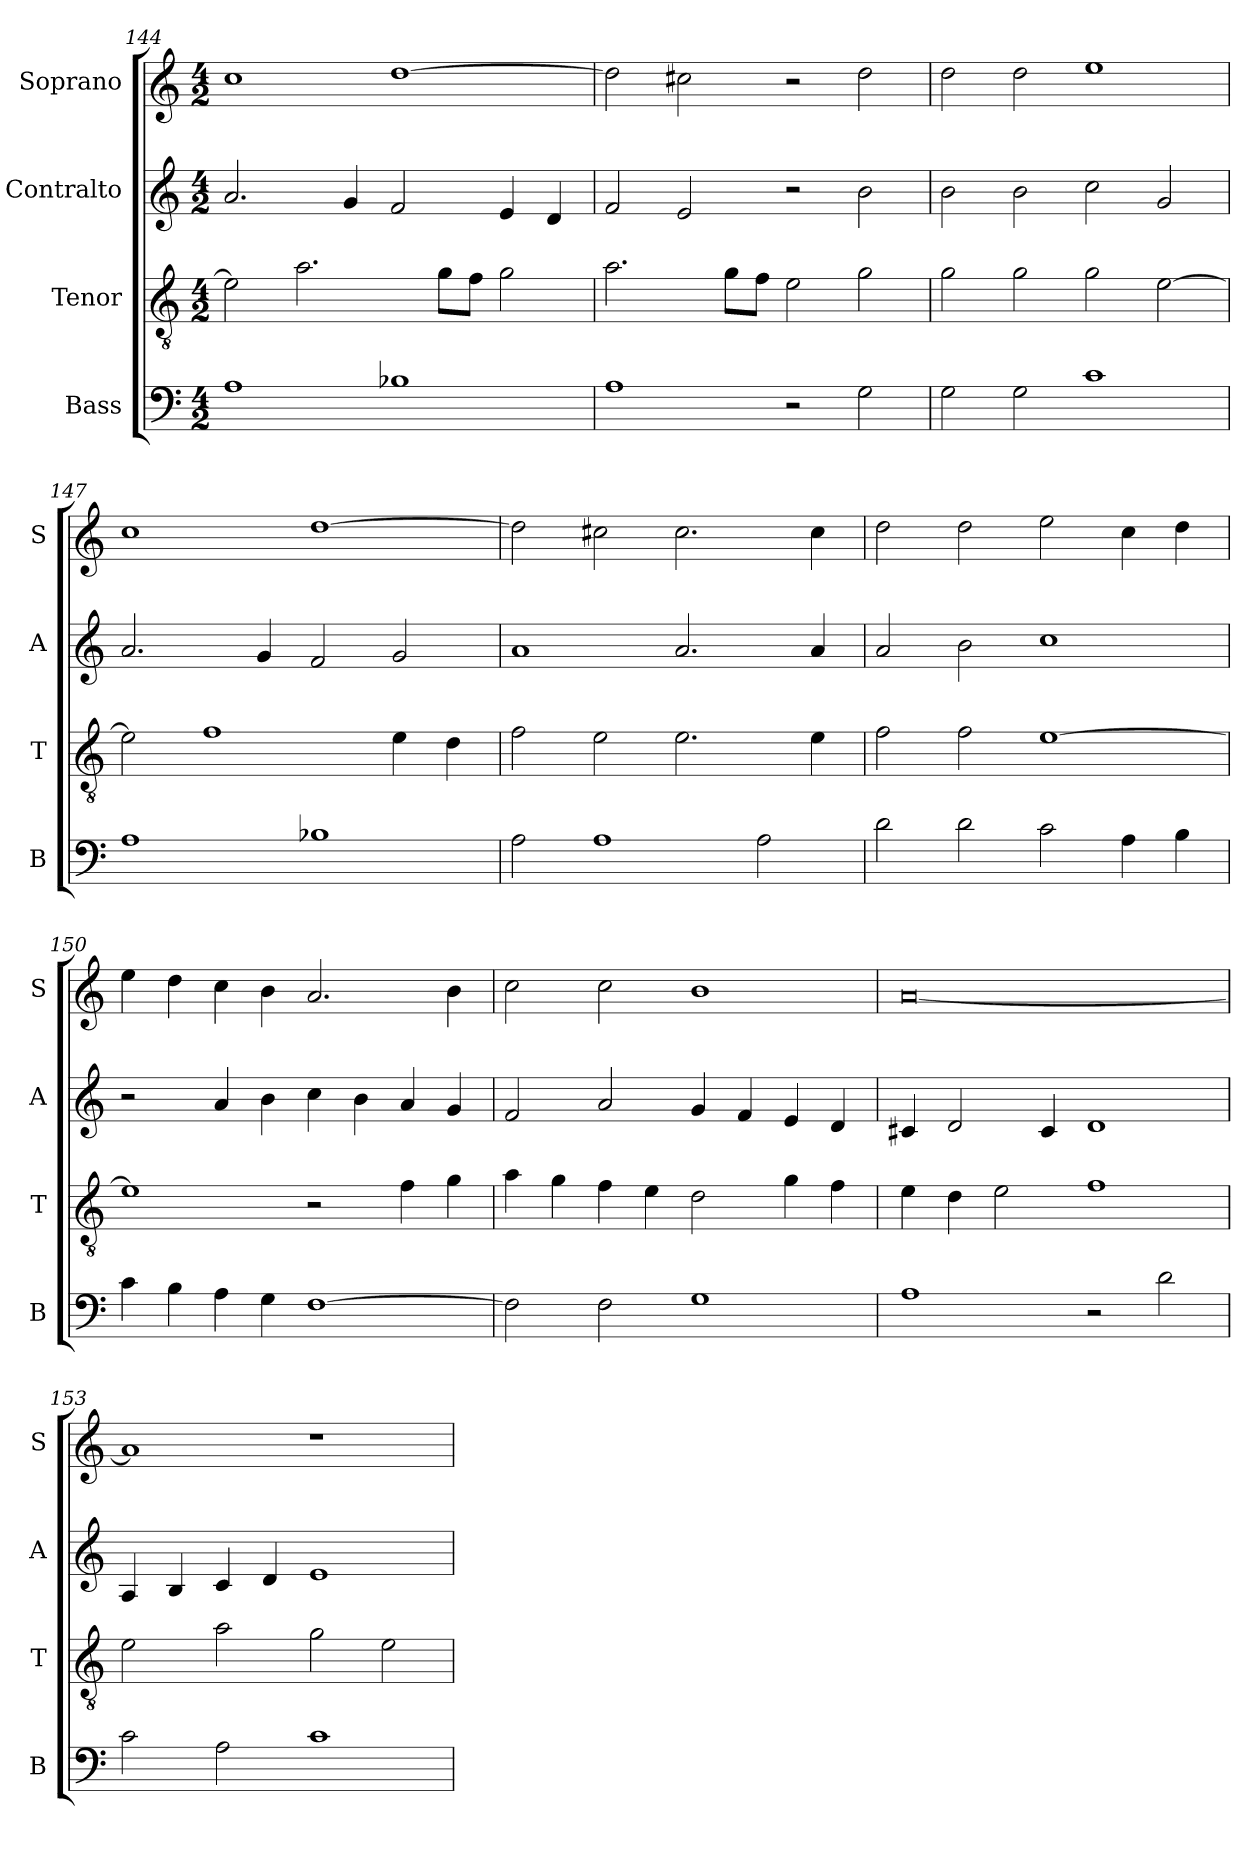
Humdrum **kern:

**kern	**kern	**kern	**kern
*part4	*part3	*part2	*part1
*staff4	*staff3	*staff2	*staff1
*I"Bass	*I"Tenor	*I"Contralto	*I"Soprano
*I'B	*I'T	*I'A	*I'S
*clefF4	*clefGv2	*clefG2	*clefG2
*k[]	*k[]	*k[]	*k[]
*D:dor	*D:dor	*D:dor	*D:dor
*M4/2	*M4/2	*M4/2	*M4/2
=144	=144	=144	=144
1A	2e]	2.a	1cc
.	2.a	.	.
.	.	4g	.
1B-X	.	2f	[1dd
.	8g\L	.	.
.	8f\J	.	.
.	2g	4e	.
.	.	4d	.
=145	=145	=145	=145
1A	2.a	2f	2dd]
.	.	2e	2cc#X
.	8g\L	.	.
.	8f\J	.	.
2r	2e	2r	2r
2G	2g	2b	2dd
=146	=146	=146	=146
2G	2g	2b	2dd
2G	2g	2b	2dd
1c	2g	2cc	1ee
.	[2e	2g	.
=147	=147	=147	=147
1A	2e]	2.a	1cc
.	1f	.	.
.	.	4g	.
1B-X	.	2f	[1dd
.	4e	2g	.
.	4d	.	.
=148	=148	=148	=148
2A	2f	1a	2dd]
1A	2e	.	2cc#X
.	2.e	2.a	2.cc#
2A	.	.	.
.	4e	4a	4cc#
=149	=149	=149	=149
2d	2f	2a	2dd
2d	2f	2b	2dd
2c	[1e	1cc	2ee
4A	.	.	4cc
4B	.	.	4dd
=150	=150	=150	=150
4c	1e]	2r	4ee
4B	.	.	4dd
4A	.	4a	4cc
4G	.	4b	4b
[1F	2r	4cc	2.a
.	.	4b	.
.	4f	4a	.
.	4g	4g	4b
=151	=151	=151	=151
2F]	4a	2f	2cc
.	4g	.	.
2F	4f	2a	2cc
.	4e	.	.
1G	2d	4g	1b
.	.	4f	.
.	4g	4e	.
.	4f	4d	.
=152	=152	=152	=152
1A	4e	4c#X	[0a
.	4d	2d	.
.	2e	.	.
.	.	4c#	.
2r	1f	1d	.
2d	.	.	.
=153	=153	=153	=153
2c	2e	4A	1a]
.	.	4B	.
2A	2a	4c	.
.	.	4d	.
1c	2g	1e	1r
.	2e	.	.
=	=	=	=
*-	*-	*-	*-
